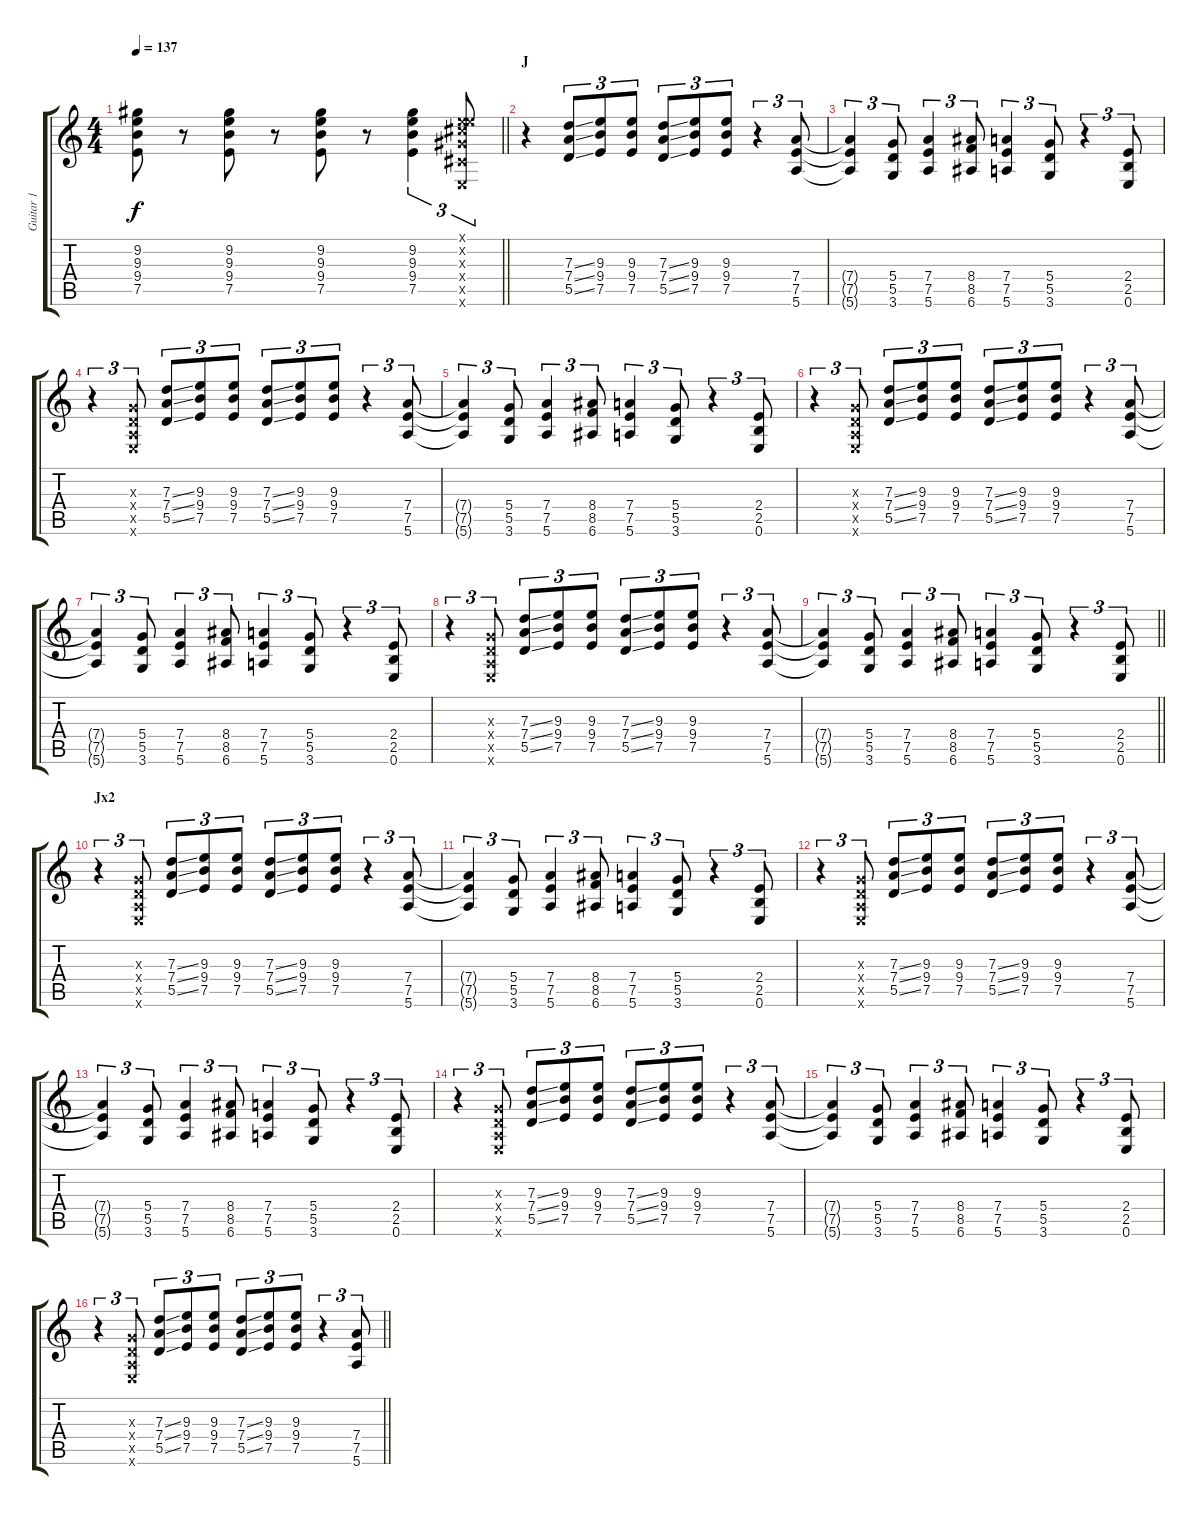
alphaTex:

\track ("Guitar 1" "Guitar 1") {instrument overdrivenguitar}
\staff {score tabs}
\tuning (E4 B3 G3 D3 A2 E2) {hide}
\ts (4 4)
\tempo 137
\clef g2
\barLineRight lightlight
\ks c
(9.2 9.3 9.4 7.5).8{dy f} r.8 (9.2 9.3 9.4 7.5).8 r.8 (9.2 9.3 9.4 7.5).8 r.8 (9.2 9.3 9.4 7.5).4{tu (3 2)} (0.1{x} 5.2{x} 6.3{x} 6.4{x} 4.5{x} 0.6{x}).8{tu (3 2)} |
\section ("" "J")
r.4 (7.3{ss} 7.4{ss} 5.5{ss}).8{tu (3 2)} (9.3 9.4 7.5).8{tu (3 2)} (9.3 9.4 7.5).8{tu (3 2)} (7.3{ss} 7.4{ss} 5.5{ss}).8{tu (3 2)} (9.3 9.4 7.5).8{tu (3 2)} (9.3 9.4 7.5).8{tu (3 2)} r.4{tu (3 2)} (7.4 7.5 5.6).8{tu (3 2)} |
(7.4{t} 7.5{t} 5.6{t}).4{tu (3 2)} (5.4 5.5 3.6).8{tu (3 2)} (7.4 7.5 5.6).4{tu (3 2)} (8.4 8.5 6.6).8{tu (3 2)} (7.4 7.5 5.6).4{tu (3 2)} (5.4 5.5 3.6).8{tu (3 2)} r.4{tu (3 2)} (2.4 2.5 0.6).8{tu (3 2)} |
r.4{tu (3 2)} (0.3{x} 0.4{x} 0.5{x} 0.6{x}).8{tu (3 2)} (7.3{ss} 7.4{ss} 5.5{ss}).8{tu (3 2)} (9.3 9.4 7.5).8{tu (3 2)} (9.3 9.4 7.5).8{tu (3 2)} (7.3{ss} 7.4{ss} 5.5{ss}).8{tu (3 2)} (9.3 9.4 7.5).8{tu (3 2)} (9.3 9.4 7.5).8{tu (3 2)} r.4{tu (3 2)} (7.4 7.5 5.6).8{tu (3 2)} |
(7.4{t} 7.5{t} 5.6{t}).4{tu (3 2)} (5.4 5.5 3.6).8{tu (3 2)} (7.4 7.5 5.6).4{tu (3 2)} (8.4 8.5 6.6).8{tu (3 2)} (7.4 7.5 5.6).4{tu (3 2)} (5.4 5.5 3.6).8{tu (3 2)} r.4{tu (3 2)} (2.4 2.5 0.6).8{tu (3 2)} |
r.4{tu (3 2)} (0.3{x} 0.4{x} 0.5{x} 0.6{x}).8{tu (3 2)} (7.3{ss} 7.4{ss} 5.5{ss}).8{tu (3 2)} (9.3 9.4 7.5).8{tu (3 2)} (9.3 9.4 7.5).8{tu (3 2)} (7.3{ss} 7.4{ss} 5.5{ss}).8{tu (3 2)} (9.3 9.4 7.5).8{tu (3 2)} (9.3 9.4 7.5).8{tu (3 2)} r.4{tu (3 2)} (7.4 7.5 5.6).8{tu (3 2)} |
(7.4{t} 7.5{t} 5.6{t}).4{tu (3 2)} (5.4 5.5 3.6).8{tu (3 2)} (7.4 7.5 5.6).4{tu (3 2)} (8.4 8.5 6.6).8{tu (3 2)} (7.4 7.5 5.6).4{tu (3 2)} (5.4 5.5 3.6).8{tu (3 2)} r.4{tu (3 2)} (2.4 2.5 0.6).8{tu (3 2)} |
r.4{tu (3 2)} (0.3{x} 0.4{x} 0.5{x} 0.6{x}).8{tu (3 2)} (7.3{ss} 7.4{ss} 5.5{ss}).8{tu (3 2)} (9.3 9.4 7.5).8{tu (3 2)} (9.3 9.4 7.5).8{tu (3 2)} (7.3{ss} 7.4{ss} 5.5{ss}).8{tu (3 2)} (9.3 9.4 7.5).8{tu (3 2)} (9.3 9.4 7.5).8{tu (3 2)} r.4{tu (3 2)} (7.4 7.5 5.6).8{tu (3 2)} |
\barLineRight lightlight
(7.4{t} 7.5{t} 5.6{t}).4{tu (3 2)} (5.4 5.5 3.6).8{tu (3 2)} (7.4 7.5 5.6).4{tu (3 2)} (8.4 8.5 6.6).8{tu (3 2)} (7.4 7.5 5.6).4{tu (3 2)} (5.4 5.5 3.6).8{tu (3 2)} r.4{tu (3 2)} (2.4 2.5 0.6).8{tu (3 2)} |
\section ("" "Jx2")
r.4{tu (3 2)} (0.3{x} 0.4{x} 0.5{x} 0.6{x}).8{tu (3 2)} (7.3{ss} 7.4{ss} 5.5{ss}).8{tu (3 2)} (9.3 9.4 7.5).8{tu (3 2)} (9.3 9.4 7.5).8{tu (3 2)} (7.3{ss} 7.4{ss} 5.5{ss}).8{tu (3 2)} (9.3 9.4 7.5).8{tu (3 2)} (9.3 9.4 7.5).8{tu (3 2)} r.4{tu (3 2)} (7.4 7.5 5.6).8{tu (3 2)} |
(7.4{t} 7.5{t} 5.6{t}).4{tu (3 2)} (5.4 5.5 3.6).8{tu (3 2)} (7.4 7.5 5.6).4{tu (3 2)} (8.4 8.5 6.6).8{tu (3 2)} (7.4 7.5 5.6).4{tu (3 2)} (5.4 5.5 3.6).8{tu (3 2)} r.4{tu (3 2)} (2.4 2.5 0.6).8{tu (3 2)} |
r.4{tu (3 2)} (0.3{x} 0.4{x} 0.5{x} 0.6{x}).8{tu (3 2)} (7.3{ss} 7.4{ss} 5.5{ss}).8{tu (3 2)} (9.3 9.4 7.5).8{tu (3 2)} (9.3 9.4 7.5).8{tu (3 2)} (7.3{ss} 7.4{ss} 5.5{ss}).8{tu (3 2)} (9.3 9.4 7.5).8{tu (3 2)} (9.3 9.4 7.5).8{tu (3 2)} r.4{tu (3 2)} (7.4 7.5 5.6).8{tu (3 2)} |
(7.4{t} 7.5{t} 5.6{t}).4{tu (3 2)} (5.4 5.5 3.6).8{tu (3 2)} (7.4 7.5 5.6).4{tu (3 2)} (8.4 8.5 6.6).8{tu (3 2)} (7.4 7.5 5.6).4{tu (3 2)} (5.4 5.5 3.6).8{tu (3 2)} r.4{tu (3 2)} (2.4 2.5 0.6).8{tu (3 2)} |
r.4{tu (3 2)} (0.3{x} 0.4{x} 0.5{x} 0.6{x}).8{tu (3 2)} (7.3{ss} 7.4{ss} 5.5{ss}).8{tu (3 2)} (9.3 9.4 7.5).8{tu (3 2)} (9.3 9.4 7.5).8{tu (3 2)} (7.3{ss} 7.4{ss} 5.5{ss}).8{tu (3 2)} (9.3 9.4 7.5).8{tu (3 2)} (9.3 9.4 7.5).8{tu (3 2)} r.4{tu (3 2)} (7.4 7.5 5.6).8{tu (3 2)} |
(7.4{t} 7.5{t} 5.6{t}).4{tu (3 2)} (5.4 5.5 3.6).8{tu (3 2)} (7.4 7.5 5.6).4{tu (3 2)} (8.4 8.5 6.6).8{tu (3 2)} (7.4 7.5 5.6).4{tu (3 2)} (5.4 5.5 3.6).8{tu (3 2)} r.4{tu (3 2)} (2.4 2.5 0.6).8{tu (3 2)} |
\barLineRight lightlight
r.4{tu (3 2)} (0.3{x} 0.4{x} 0.5{x} 0.6{x}).8{tu (3 2)} (7.3{ss} 7.4{ss} 5.5{ss}).8{tu (3 2)} (9.3 9.4 7.5).8{tu (3 2)} (9.3 9.4 7.5).8{tu (3 2)} (7.3{ss} 7.4{ss} 5.5{ss}).8{tu (3 2)} (9.3 9.4 7.5).8{tu (3 2)} (9.3 9.4 7.5).8{tu (3 2)} r.4{tu (3 2)} (7.4 7.5 5.6).8{tu (3 2)}
